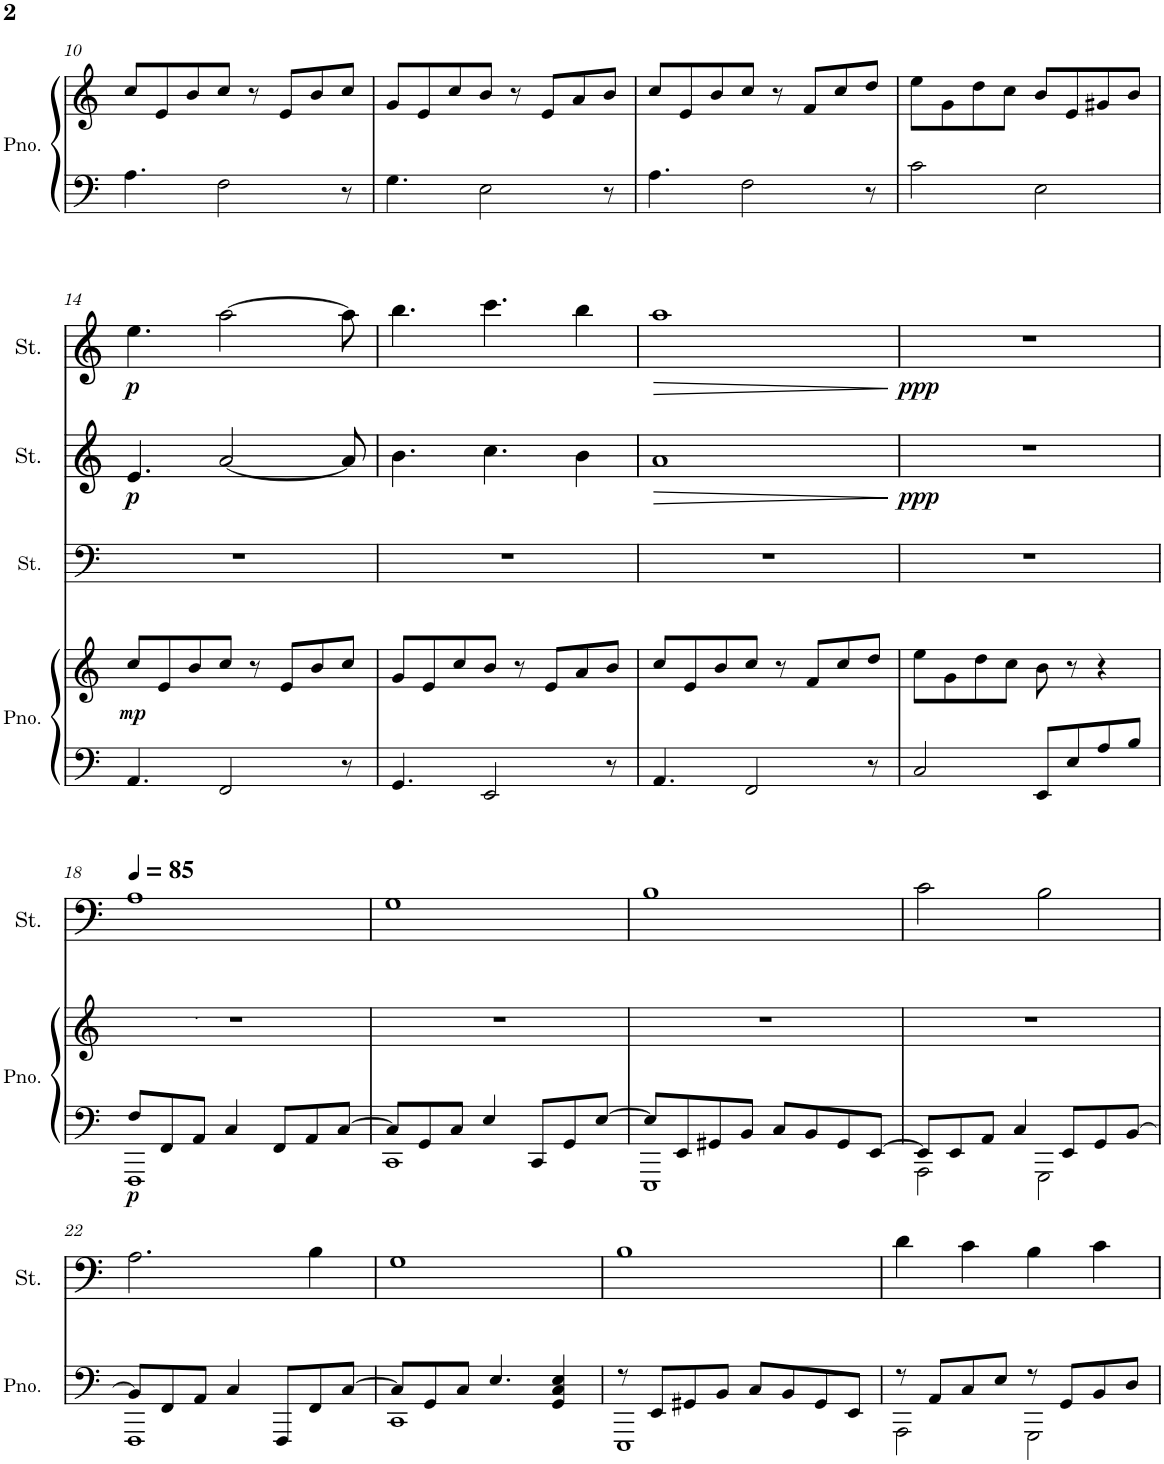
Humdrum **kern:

**kern	**kern	**dynam	**kern	**kern	**kern	**kern	**dynam	**kern	**dynam
*part6	*part6	*part6	*part5	*part4	*part3	*part2	*part2	*part1	*part1
*staff7	*staff6	*staff6/7	*staff5	*staff4	*staff3	*staff2	*staff2	*staff1	*staff1
*I"Piano	*	*	*I"Strings	*I"Strings	*I"Strings	*I"Strings	*	*I"Strings	*
*I'Pno.	*	*	*I'St.	*I'St.	*I'St.	*I'St.	*	*I'St.	*
!!LO:PB:g=z
*clefF4	*clefG2	*	*clefF4	*clefF4	*clefF4	*clefG2	*	*clefG2	*
*k[]	*k[]	*	*k[]	*k[]	*k[]	*k[]	*	*k[]	*
*M4/4	*M4/4	*	*M4/4	*M4/4	*M4/4	*M4/4	*	*M4/4	*
=10	=10	=10	=10	=10	=10	=10	=10	=10	=10
4.A\	8cc/L	.	1r	1r	1r	1r	.	1r	.
.	8e/	.	.	.	.	.	.	.	.
.	8b/	.	.	.	.	.	.	.	.
2F\	8cc/J	.	.	.	.	.	.	.	.
.	8r	.	.	.	.	.	.	.	.
.	8e/L	.	.	.	.	.	.	.	.
.	8b/	.	.	.	.	.	.	.	.
8r	8cc/J	.	.	.	.	.	.	.	.
=11	=11	=11	=11	=11	=11	=11	=11	=11	=11
4.G\	8g/L	.	1r	1r	1r	1r	.	1r	.
.	8e/	.	.	.	.	.	.	.	.
.	8cc/	.	.	.	.	.	.	.	.
2E\	8b/J	.	.	.	.	.	.	.	.
.	8r	.	.	.	.	.	.	.	.
.	8e/L	.	.	.	.	.	.	.	.
.	8a/	.	.	.	.	.	.	.	.
8r	8b/J	.	.	.	.	.	.	.	.
=12	=12	=12	=12	=12	=12	=12	=12	=12	=12
4.A\	8cc/L	.	1r	1r	1r	1r	.	1r	.
.	8e/	.	.	.	.	.	.	.	.
.	8b/	.	.	.	.	.	.	.	.
2F\	8cc/J	.	.	.	.	.	.	.	.
.	8r	.	.	.	.	.	.	.	.
.	8f/L	.	.	.	.	.	.	.	.
.	8cc/	.	.	.	.	.	.	.	.
8r	8dd/J	.	.	.	.	.	.	.	.
=13	=13	=13	=13	=13	=13	=13	=13	=13	=13
2c\	8ee\L	.	1r	1r	1r	1r	.	1r	.
.	8g\	.	.	.	.	.	.	.	.
.	8dd\	.	.	.	.	.	.	.	.
.	8cc\J	.	.	.	.	.	.	.	.
2E\	8b/L	.	.	.	.	.	.	.	.
.	8e/	.	.	.	.	.	.	.	.
.	8g#X/	.	.	.	.	.	.	.	.
.	8b/J	.	.	.	.	.	.	.	.
!!LO:LB:g=z
=14	=14	=14	=14	=14	=14	=14	=14	=14	=14
!	!	!	!LO:TX:a:t=.	!	!	!	!	!	!
!	!	!LO:DY:b	!	!	!	!	!LO:DY:b	!	!LO:DY:b
4.AA/	8cc/L	mp	1r	1r	1r	4.e/	p	4.ee\	p
.	8e/	.	.	.	.	.	.	.	.
.	8b/	.	.	.	.	.	.	.	.
2FF/	8cc/J	.	.	.	.	[2a/	.	[2aa\	.
.	8r	.	.	.	.	.	.	.	.
.	8e/L	.	.	.	.	.	.	.	.
.	8b/	.	.	.	.	.	.	.	.
8r	8cc/J	.	.	.	.	8a/]	.	8aa\]	.
=15	=15	=15	=15	=15	=15	=15	=15	=15	=15
4.GG/	8g/L	.	1r	1r	1r	4.b\	.	4.bb\	.
.	8e/	.	.	.	.	.	.	.	.
.	8cc/	.	.	.	.	.	.	.	.
2EE/	8b/J	.	.	.	.	4.cc\	.	4.ccc\	.
.	8r	.	.	.	.	.	.	.	.
.	8e/L	.	.	.	.	.	.	.	.
.	8a/	.	.	.	.	4b\	.	4bb\	.
8r	8b/J	.	.	.	.	.	.	.	.
=16	=16	=16	=16	=16	=16	=16	=16	=16	=16
!	!	!	!	!	!	!	!LO:HP:b	!	!LO:HP:b
4.AA/	8cc/L	.	1r	1r	1r	1a	>	1aa	>
.	8e/	.	.	.	.	.	.	.	.
.	8b/	.	.	.	.	.	.	.	.
2FF/	8cc/J	.	.	.	.	.	.	.	.
.	8r	.	.	.	.	.	.	.	.
.	8f/L	.	.	.	.	.	.	.	.
.	8cc/	.	.	.	.	.	.	.	.
8r	8dd/J	.	.	.	.	.	.	.	.
.	.	.	.	.	.	.	]	.	]
=17	=17	=17	=17	=17	=17	=17	=17	=17	=17
!	!	!	!	!	!	!	!LO:DY:b	!	!LO:DY:b
2C/	8ee\L	.	1r	1r	1r	1r	ppp	1r	ppp
.	8g\	.	.	.	.	.	.	.	.
.	8dd\	.	.	.	.	.	.	.	.
.	8cc\J	.	.	.	.	.	.	.	.
8EE/L	8b\	.	.	.	.	.	.	.	.
8E/	8r	.	.	.	.	.	.	.	.
8A/	4r	.	.	.	.	.	.	.	.
8B/J	.	.	.	.	.	.	.	.	.
!!LO:LB:g=z
=18	=18	=18	=18	=18	=18	=18	=18	=18	=18
*	*	*	*	*	*	*	*	*MM85	*
*^	*	*	*	*	*	*	*	*	*
!	!	!LO:TX:a:t=.	!	!	!	!	!	!	!	!
!	!	!LO:TX:a:t=.	!	!	!	!	!	!	!	!
!	!	!	!LO:DY:b=2	!	!	!	!	!	!	!
8F/L	1FFF	1r	p	1r	1A	1r	1r	.	1r	.
8FF/	.	.	.	.	.	.	.	.	.	.
8AA/J	.	.	.	.	.	.	.	.	.	.
4C/	.	.	.	.	.	.	.	.	.	.
8FF/L	.	.	.	.	.	.	.	.	.	.
8AA/	.	.	.	.	.	.	.	.	.	.
[8C/J	.	.	.	.	.	.	.	.	.	.
=19	=19	=19	=19	=19	=19	=19	=19	=19	=19	=19
8C/L]	1CC	1r	.	1r	1G	1r	1r	.	1r	.
8GG/	.	.	.	.	.	.	.	.	.	.
8C/J	.	.	.	.	.	.	.	.	.	.
4E/	.	.	.	.	.	.	.	.	.	.
8CC/L	.	.	.	.	.	.	.	.	.	.
8GG/	.	.	.	.	.	.	.	.	.	.
[8E/J	.	.	.	.	.	.	.	.	.	.
=20	=20	=20	=20	=20	=20	=20	=20	=20	=20	=20
8E/L]	1EEE	1r	.	1r	1B	1r	1r	.	1r	.
8EE/	.	.	.	.	.	.	.	.	.	.
8GG#X/	.	.	.	.	.	.	.	.	.	.
8BB/J	.	.	.	.	.	.	.	.	.	.
8C/L	.	.	.	.	.	.	.	.	.	.
8BB/	.	.	.	.	.	.	.	.	.	.
8GG#/	.	.	.	.	.	.	.	.	.	.
[8EE/J	.	.	.	.	.	.	.	.	.	.
=21	=21	=21	=21	=21	=21	=21	=21	=21	=21	=21
8EE/L]	2AAA\	1r	.	1r	2c\	1r	1r	.	1r	.
8EE/	.	.	.	.	.	.	.	.	.	.
8AA/J	.	.	.	.	.	.	.	.	.	.
4C/	.	.	.	.	.	.	.	.	.	.
.	2GGG\	.	.	.	2B\	.	.	.	.	.
8EE/L	.	.	.	.	.	.	.	.	.	.
8GG/	.	.	.	.	.	.	.	.	.	.
[8BB/J	.	.	.	.	.	.	.	.	.	.
!!LO:LB:g=z
=22	=22	=22	=22	=22	=22	=22	=22	=22	=22	=22
8BB/L]	1FFF	1r	.	1r	2.A\	1r	1r	.	1r	.
8FF/	.	.	.	.	.	.	.	.	.	.
8AA/J	.	.	.	.	.	.	.	.	.	.
4C/	.	.	.	.	.	.	.	.	.	.
8FFF/L	.	.	.	.	.	.	.	.	.	.
8FF/	.	.	.	.	4B\	.	.	.	.	.
[8C/J	.	.	.	.	.	.	.	.	.	.
=23	=23	=23	=23	=23	=23	=23	=23	=23	=23	=23
8C/L]	1CC	1r	.	1r	1G	1r	1r	.	1r	.
8GG/	.	.	.	.	.	.	.	.	.	.
8C/J	.	.	.	.	.	.	.	.	.	.
4.E/	.	.	.	.	.	.	.	.	.	.
4GG/ 4C/ 4E/	.	.	.	.	.	.	.	.	.	.
=24	=24	=24	=24	=24	=24	=24	=24	=24	=24	=24
8r	1EEE	1r	.	1r	1B	1r	1r	.	1r	.
8EE/L	.	.	.	.	.	.	.	.	.	.
8GG#X/	.	.	.	.	.	.	.	.	.	.
8BB/J	.	.	.	.	.	.	.	.	.	.
8C/L	.	.	.	.	.	.	.	.	.	.
8BB/	.	.	.	.	.	.	.	.	.	.
8GG#/	.	.	.	.	.	.	.	.	.	.
8EE/J	.	.	.	.	.	.	.	.	.	.
=25	=25	=25	=25	=25	=25	=25	=25	=25	=25	=25
8r	2AAA\	1r	.	1r	4d\	1r	1r	.	1r	.
8AA/L	.	.	.	.	.	.	.	.	.	.
8C/	.	.	.	.	4c\	.	.	.	.	.
8E/J	.	.	.	.	.	.	.	.	.	.
8r	2GGG\	.	.	.	4B\	.	.	.	.	.
8GG/L	.	.	.	.	.	.	.	.	.	.
8BB/	.	.	.	.	4c\	.	.	.	.	.
8D/J	.	.	.	.	.	.	.	.	.	.
*v	*v	*	*	*	*	*	*	*	*	*
=	=	=	=	=	=	=	=	=	=
*-	*-	*-	*-	*-	*-	*-	*-	*-	*-
